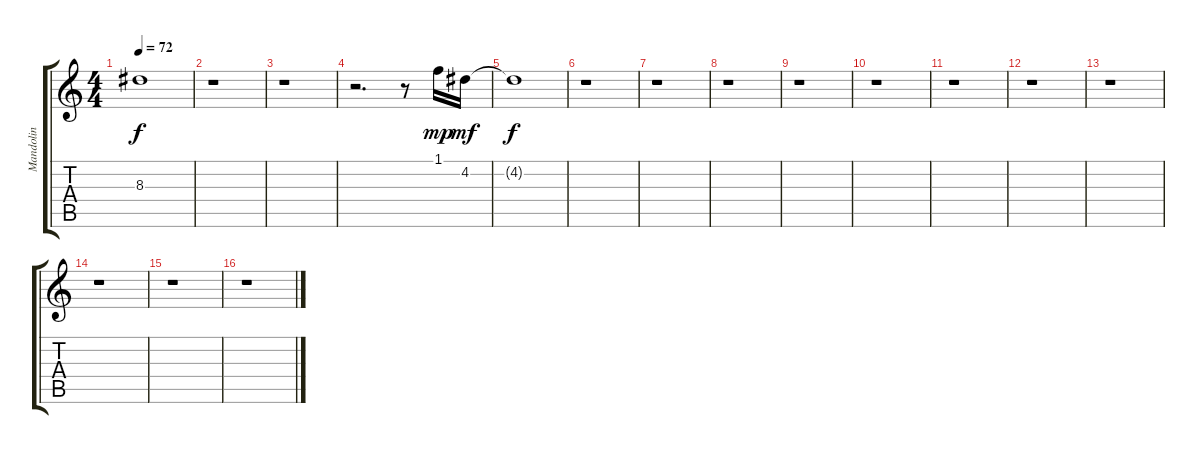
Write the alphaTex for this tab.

\track ("Mandolin" "Mandolin") {instrument acousticguitarsteel}
\staff {score tabs}
\tuning (E4 B3 G3 D3 A2 E2) {hide}
\ts (4 4)
\tempo 72
\clef g2
\ks c
8.3{t}.1{dy f} |
r.1 |
r.1 |
r.2{d} r.8 1.1.16{dy mp} 4.2.16{dy mf} |
4.2{t}.1{dy f} |
r.1 |
r.1 |
r.1 |
r.1 |
r.1 |
r.1 |
r.1 |
r.1 |
r.1 |
r.1 |
r.1
